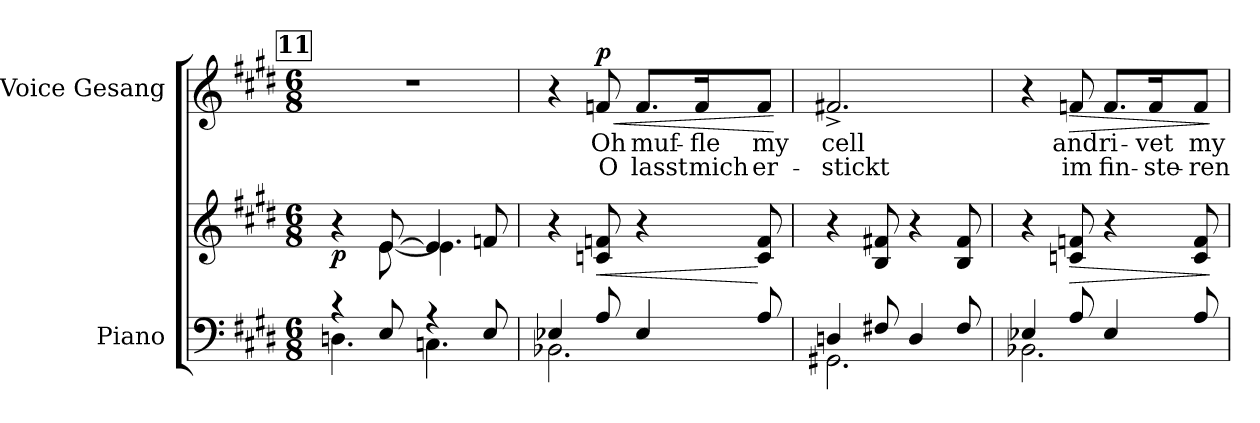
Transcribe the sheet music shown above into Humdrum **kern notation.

**kern	**kern	**dynam	**kern	**text	**text	**dynam
*part2	*part2	*part2	*part1	*part1	*part1	*part1
*staff3	*staff2	*staff2/3	*staff1	*staff1	*staff1	*staff1
*I"Piano	*	*	*I"Voice Gesang	*	*	*
*I'Pno	*	*	*	*	*	*
*clefF4	*clefG2	*	*clefG2	*	*	*
*k[f#c#g#d#]	*k[f#c#g#d#]	*	*k[f#c#g#d#]	*	*	*
*M6/8	*M6/8	*	*M6/8	*	*	*
!!LO:REH:place=s1:a:B:fs=14:t=11
=89	=89	=89	=89	=89	=89	=89
*^	*^	*	*	*	*	*
!	!	!	!	!LO:DY:b	!	!	!	!
4r	4.Dn\	4r	4ryy	p	2.r	.	.	.
8E/	.	[8e/	[8e\	.	.	.	.	.
!	!	!LO:N:head=solid	!LO:N:head=solid	!	!	!	!	!
4r	4.Cn\	4e/]	4.e\]	.	.	.	.	.
8E/	.	8fn/	.	.	.	.	.	.
*	*	*v	*v	*	*	*	*	*
=90	=90	=90	=90	=90	=90	=90	=90
4E-X/	2.BB-X\	4r	.	4r	.	.	.
!	!	!	!LO:HP:b	!	!	!	!LO:HP:b
!	!	!	!	!	!	!	!LO:DY:n=1:a
8A/	.	8cn/ 8fn/	<	8fn/	Oh	O	< p
4E-/	.	4r	.	8.f/L	muf-	lasst	.
.	.	.	.	16f/K	-fle	mich	.
8A/	.	8c/ 8f/	[	8f/J	my	er-	.
*v	*v	*	*	*	*	*	*
.	.	.	.	.	.	[
=91	=91	=91	=91	=91	=91	=91
*^	*	*	*	*	*	*
4Dn/	2.GG#X\	4r	.	2.f#X^>/	cell	-stickt	.
8F#X/	.	8B/ 8f#X/	.	.	.	.	.
4D/	.	4r	.	.	.	.	.
8F#/	.	8B/ 8f#/	.	.	.	.	.
=92	=92	=92	=92	=92	=92	=92	=92
4E-X/	2.BB-X\	4r	.	4r	.	.	.
!	!	!	!LO:HP:b	!	!	!	!LO:HP:b
8A/	.	8cn/ 8fn/	>	8fn/	and	im	>
4E-/	.	4r	.	8.f/L	ri-	fin-	.
.	.	.	.	16f/K	-vet	-ste-	.
8A/	.	8c/ 8f/	.	8f/J	my	-ren	.
*v	*v	*	*	*	*	*	*
.	.	]	.	.	.	]
=	=	=	=	=	=	=
*-	*-	*-	*-	*-	*-	*-
